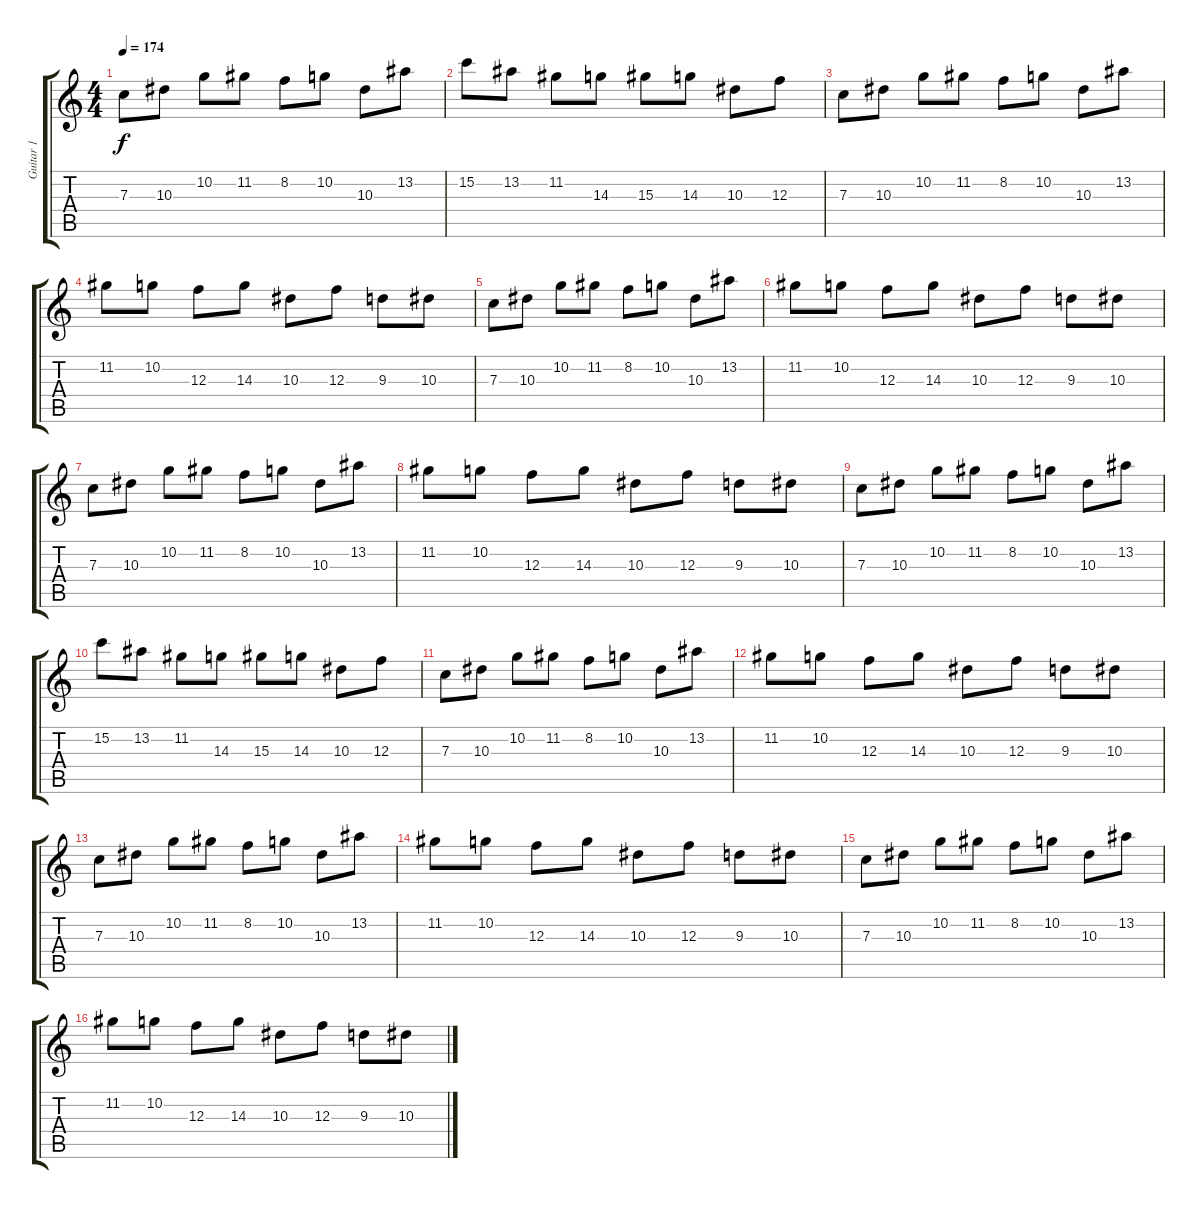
\track ("Guitar 1" "Guitar 1") {instrument distortionguitar}
\staff {score tabs}
\tuning (D4 A3 F3 C3 G2 C2) {hide}
\ts (4 4)
\tempo 174
\clef g2
\ks c
7.3.8{dy f} 10.3.8 10.2.8 11.2.8 8.2.8 10.2.8 10.3.8 13.2.8 |
15.2.8 13.2.8 11.2.8 14.3.8 15.3.8 14.3.8 10.3.8 12.3.8 |
7.3.8 10.3.8 10.2.8 11.2.8 8.2.8 10.2.8 10.3.8 13.2.8 |
11.2.8 10.2.8 12.3.8 14.3.8 10.3.8 12.3.8 9.3.8 10.3.8 |
7.3.8 10.3.8 10.2.8 11.2.8 8.2.8 10.2.8 10.3.8 13.2.8 |
11.2.8 10.2.8 12.3.8 14.3.8 10.3.8 12.3.8 9.3.8 10.3.8 |
7.3.8 10.3.8 10.2.8 11.2.8 8.2.8 10.2.8 10.3.8 13.2.8 |
11.2.8 10.2.8 12.3.8 14.3.8 10.3.8 12.3.8 9.3.8 10.3.8 |
7.3.8 10.3.8 10.2.8 11.2.8 8.2.8 10.2.8 10.3.8 13.2.8 |
15.2.8 13.2.8 11.2.8 14.3.8 15.3.8 14.3.8 10.3.8 12.3.8 |
7.3.8 10.3.8 10.2.8 11.2.8 8.2.8 10.2.8 10.3.8 13.2.8 |
11.2.8 10.2.8 12.3.8 14.3.8 10.3.8 12.3.8 9.3.8 10.3.8 |
7.3.8 10.3.8 10.2.8 11.2.8 8.2.8 10.2.8 10.3.8 13.2.8 |
11.2.8 10.2.8 12.3.8 14.3.8 10.3.8 12.3.8 9.3.8 10.3.8 |
7.3.8 10.3.8 10.2.8 11.2.8 8.2.8 10.2.8 10.3.8 13.2.8 |
11.2.8 10.2.8 12.3.8 14.3.8 10.3.8 12.3.8 9.3.8 10.3.8
